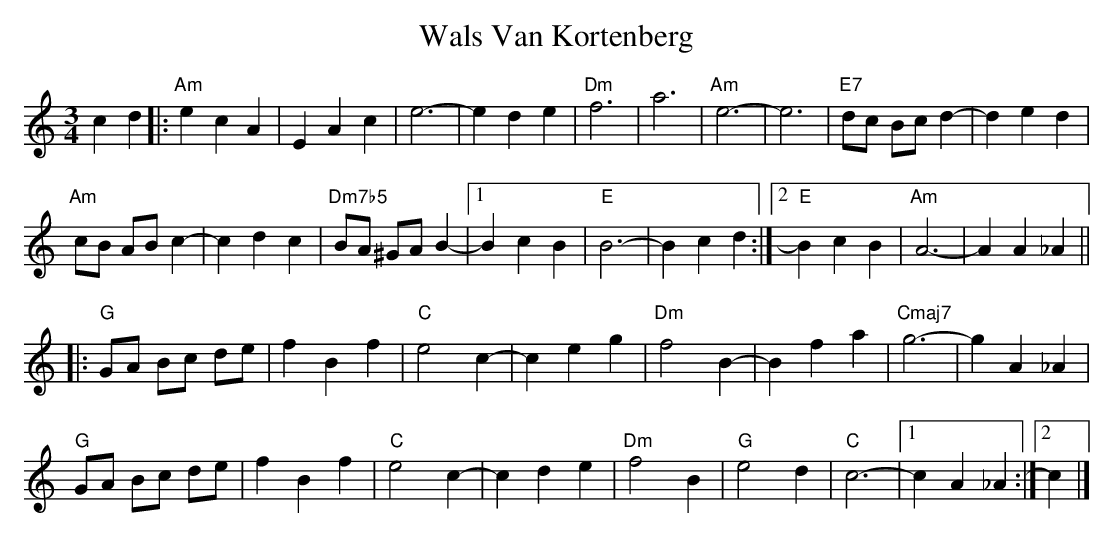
X:1
T:Wals Van Kortenberg
L:1/4
M:3/4
K:C
V:1
c d |: "Am" e c A | E A c | e3- |  e d e | "Dm" f3 | a3 | "Am" e3- |  e3 | "E7" d/c/ B/c/ d- | d e d |
"Am" c/B/ A/B/ c- |  c d c | "Dm7b5" B/A/ ^G/A/ B- |1 B c B | "E" B3- |  B c d :|2 "E" B c B | "Am" A3- | A A _A ||
|:"G" G/A/ B/c/ d/e/ | f B f | "C" e2 c- | c e g |  "Dm" f2 B- | B f a | "Cmaj7" g3- | g A _A |
"G" G/A/ B/c/ d/e/ | f B f | "C" e2 c- | c d e |  "Dm" f2 B | "G" e2 d | "C" c3- |1 c A _A :|2  c |]
